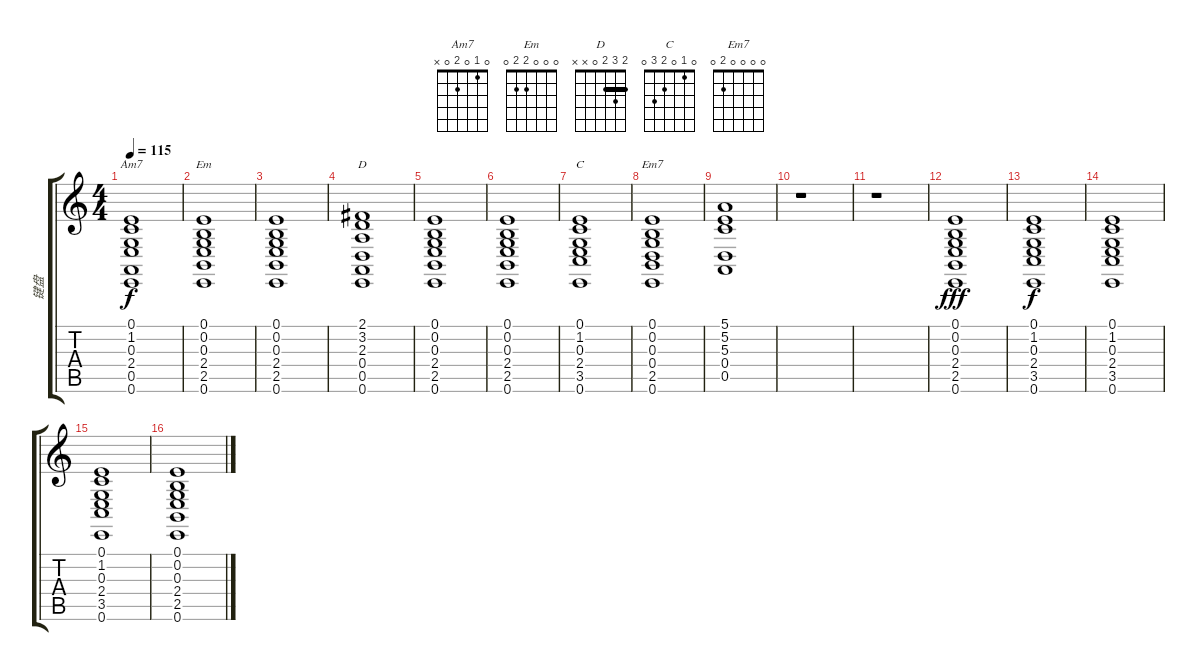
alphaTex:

\track ("键盘" "键盘") {instrument synthstrings1}
\staff {score tabs}
\tuning (E4 B3 G3 D3 A2 E2) {hide}
\chord ("Am7" 0 1 0 2 0 x)
\chord ("Em" 0 0 0 2 2 0)
\chord ("D" 2 3 2 0 x x) {barre 2}
\chord ("C" 0 1 0 2 3 0)
\chord ("Em7" 0 0 0 0 2 0)
\ts (4 4)
\tempo 115
\clef g2
\ks c
(0.1 1.2 0.3 2.4 0.5 0.6).1{ch "Am7" dy f} |
(0.1 0.2 0.3 2.4 2.5 0.6).1{ch "Em"} |
(0.1 0.2 0.3 2.4 2.5 0.6).1 |
(2.1 3.2 2.3 0.4 0.5 0.6).1{ch "D"} |
(0.1 0.2 0.3 2.4 2.5 0.6).1 |
(0.1 0.2 0.3 2.4 2.5 0.6).1 |
(0.1 1.2 0.3 2.4 3.5 0.6).1{ch "C"} |
(0.1 0.2 0.3 0.4 2.5 0.6).1{ch "Em7"} |
(5.1 5.2 5.3 0.4 0.5).1 |
r.1 |
r.1 |
(0.1 0.2 0.3 2.4 2.5 0.6).1{dy fff} |
(0.1 1.2 0.3 2.4 3.5 0.6).1{dy f} |
(0.1 1.2 0.3 2.4 3.5 0.6).1 |
(0.1 1.2 0.3 2.4 3.5 0.6).1 |
(0.1 0.2 0.3 2.4 2.5 0.6).1
